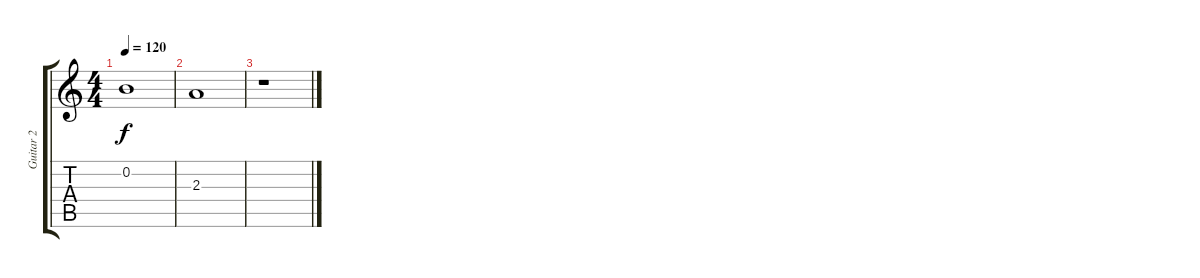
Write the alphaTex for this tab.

\track ("Guitar 2" "Guitar 2") {instrument acousticguitarsteel}
\staff {score tabs}
\tuning (E4 B3 G3 D3 A2 E2) {hide}
\ts (4 4)
\tempo 120
\clef g2
\ks c
0.2.1{dy f} |
2.3.1 |
r.1
